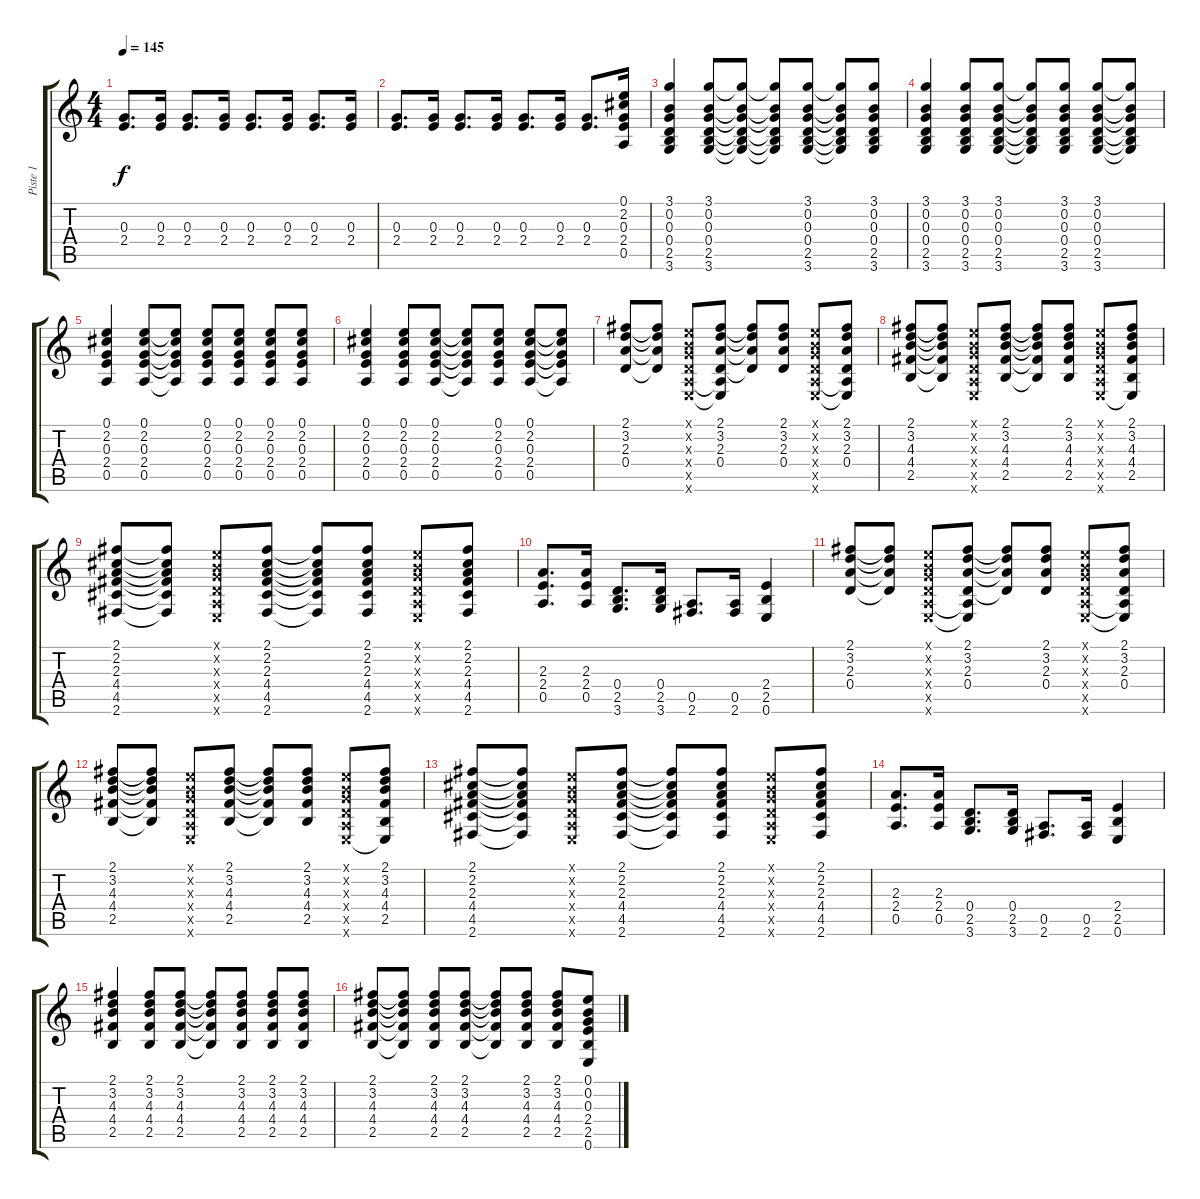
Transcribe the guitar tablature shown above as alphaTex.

\track ("Piste 1" "Piste 1") {instrument acousticguitarsteel}
\staff {score tabs}
\tuning (E4 B3 G3 D3 A2 E2) {hide}
\ts (4 4)
\tempo 145
\clef g2
\ks c
(0.3 2.4).8{d dy f} (0.3 2.4).16 (0.3 2.4).8{d} (0.3 2.4).16 (0.3 2.4).8{d} (0.3 2.4).16 (0.3 2.4).8{d} (0.3 2.4).16 |
(0.3 2.4).8{d} (0.3 2.4).16 (0.3 2.4).8{d} (0.3 2.4).16 (0.3 2.4).8{d} (0.3 2.4).16 (0.3 2.4).8{d} (0.1 2.2 0.3 2.4 0.5).16 |
(3.1 0.2 0.3 0.4 2.5 3.6).4 (3.1 0.2 0.3 0.4 2.5 3.6).8 (3.1{t} 0.2{t} 0.3{t} 0.4{t} 2.5{t} 3.6{t}).8 (3.1{t} 0.2{t} 0.3{t} 0.4{t} 2.5{t} 3.6{t}).8 (3.1 0.2 0.3 0.4 2.5 3.6).8 (3.1{t} 0.2{t} 0.3{t} 0.4{t} 2.5{t} 3.6{t}).8 (3.1 0.2 0.3 0.4 2.5 3.6).8 |
(3.1 0.2 0.3 0.4 2.5 3.6).4 (3.1 0.2 0.3 0.4 2.5 3.6).8 (3.1 0.2 0.3 0.4 2.5 3.6).8 (3.1{t} 0.2{t} 0.3{t} 0.4{t} 2.5{t} 3.6{t}).8 (3.1 0.2 0.3 0.4 2.5 3.6).8 (3.1 0.2 0.3 0.4 2.5 3.6).8 (3.1{t} 0.2{t} 0.3{t} 0.4{t} 2.5{t} 3.6{t}).8 |
(0.1 2.2 0.3 2.4 0.5).4 (0.1 2.2 0.3 2.4 0.5).8 (0.1{t} 2.2{t} 0.3{t} 2.4{t} 0.5{t}).8 (0.1 2.2 0.3 2.4 0.5).8 (0.1 2.2 0.3 2.4 0.5).8 (0.1 2.2 0.3 2.4 0.5).8 (0.1 2.2 0.3 2.4 0.5).8 |
(0.1 2.2 0.3 2.4 0.5).4 (0.1 2.2 0.3 2.4 0.5).8 (0.1 2.2 0.3 2.4 0.5).8 (0.1{t} 2.2{t} 0.3{t} 2.4{t} 0.5{t}).8 (0.1 2.2 0.3 2.4 0.5).8 (0.1 2.2 0.3 2.4 0.5).8 (0.1{t} 2.2{t} 0.3{t} 2.4{t} 0.5{t}).8 |
(2.1 3.2 2.3 0.4).8 (2.1{t} 3.2{t} 2.3{t} 0.4{t}).8 (0.1{x} 0.2{x} 0.3{x} 0.4{x} 0.5{x} 0.6{x}).8 (2.1 3.2 2.3 0.4 0.5{t} 0.6{t}).8 (2.1{t} 3.2{t} 2.3{t} 0.4{t}).8 (2.1 3.2 2.3 0.4).8 (0.1{x} 0.2{x} 0.3{x} 0.4{x} 0.5{x} 0.6{x}).8 (2.1 3.2 2.3 0.4 0.5{t} 0.6{t}).8 |
(2.1 3.2 4.3 4.4 2.5).8 (2.1{t} 3.2{t} 4.3{t} 4.4{t} 2.5{t}).8 (0.1{x} 0.2{x} 0.3{x} 0.4{x} 0.5{x} 0.6{x}).8 (2.1 3.2 4.3 4.4 2.5).8 (2.1{t} 3.2{t} 4.3{t} 4.4{t} 2.5{t}).8 (2.1 3.2 4.3 4.4 2.5).8 (0.1{x} 0.2{x} 0.3{x} 0.4{x} 0.5{x} 0.6{x}).8 (2.1 3.2 4.3 4.4 2.5 0.6{t}).8 |
(2.1 2.2 2.3 4.4 4.5 2.6).8 (2.1{t} 2.2{t} 2.3{t} 4.4{t} 4.5{t} 2.6{t}).8 (0.1{x} 0.2{x} 0.3{x} 0.4{x} 0.5{x} 0.6{x}).8 (2.1 2.2 2.3 4.4 4.5 2.6).8 (2.1{t} 2.2{t} 2.3{t} 4.4{t} 4.5{t} 2.6{t}).8 (2.1 2.2 2.3 4.4 4.5 2.6).8 (0.1{x} 0.2{x} 0.3{x} 0.4{x} 0.5{x} 0.6{x}).8 (2.1 2.2 2.3 4.4 4.5 2.6).8 |
(2.3 2.4 0.5).8{d} (2.3 2.4 0.5).16 (0.4 2.5 3.6).8{d} (0.4 2.5 3.6).16 (0.5 2.6).8{d} (0.5 2.6).16 (2.4 2.5 0.6).4 |
(2.1 3.2 2.3 0.4).8 (2.1{t} 3.2{t} 2.3{t} 0.4{t}).8 (0.1{x} 0.2{x} 0.3{x} 0.4{x} 0.5{x} 0.6{x}).8 (2.1 3.2 2.3 0.4 0.5{t} 0.6{t}).8 (2.1{t} 3.2{t} 2.3{t} 0.4{t}).8 (2.1 3.2 2.3 0.4).8 (0.1{x} 0.2{x} 0.3{x} 0.4{x} 0.5{x} 0.6{x}).8 (2.1 3.2 2.3 0.4 0.5{t} 0.6{t}).8 |
(2.1 3.2 4.3 4.4 2.5).8 (2.1{t} 3.2{t} 4.3{t} 4.4{t} 2.5{t}).8 (0.1{x} 0.2{x} 0.3{x} 0.4{x} 0.5{x} 0.6{x}).8 (2.1 3.2 4.3 4.4 2.5).8 (2.1{t} 3.2{t} 4.3{t} 4.4{t} 2.5{t}).8 (2.1 3.2 4.3 4.4 2.5).8 (0.1{x} 0.2{x} 0.3{x} 0.4{x} 0.5{x} 0.6{x}).8 (2.1 3.2 4.3 4.4 2.5 0.6{t}).8 |
(2.1 2.2 2.3 4.4 4.5 2.6).8 (2.1{t} 2.2{t} 2.3{t} 4.4{t} 4.5{t} 2.6{t}).8 (0.1{x} 0.2{x} 0.3{x} 0.4{x} 0.5{x} 0.6{x}).8 (2.1 2.2 2.3 4.4 4.5 2.6).8 (2.1{t} 2.2{t} 2.3{t} 4.4{t} 4.5{t} 2.6{t}).8 (2.1 2.2 2.3 4.4 4.5 2.6).8 (0.1{x} 0.2{x} 0.3{x} 0.4{x} 0.5{x} 0.6{x}).8 (2.1 2.2 2.3 4.4 4.5 2.6).8 |
(2.3 2.4 0.5).8{d} (2.3 2.4 0.5).16 (0.4 2.5 3.6).8{d} (0.4 2.5 3.6).16 (0.5 2.6).8{d} (0.5 2.6).16 (2.4 2.5 0.6).4 |
(2.1 3.2 4.3 4.4 2.5).4 (2.1 3.2 4.3 4.4 2.5).8 (2.1 3.2 4.3 4.4 2.5).8 (2.1{t} 3.2{t} 4.3{t} 4.4{t} 2.5{t}).8 (2.1 3.2 4.3 4.4 2.5).8 (2.1 3.2 4.3 4.4 2.5).8 (2.1 3.2 4.3 4.4 2.5).8 |
(2.1 3.2 4.3 4.4 2.5).8 (2.1{t} 3.2{t} 4.3{t} 4.4{t} 2.5{t}).8 (2.1 3.2 4.3 4.4 2.5).8 (2.1 3.2 4.3 4.4 2.5).8 (2.1{t} 3.2{t} 4.3{t} 4.4{t} 2.5{t}).8 (2.1 3.2 4.3 4.4 2.5).8 (2.1 3.2 4.3 4.4 2.5).8 (0.1 0.2 0.3 2.4 2.5 0.6).8
